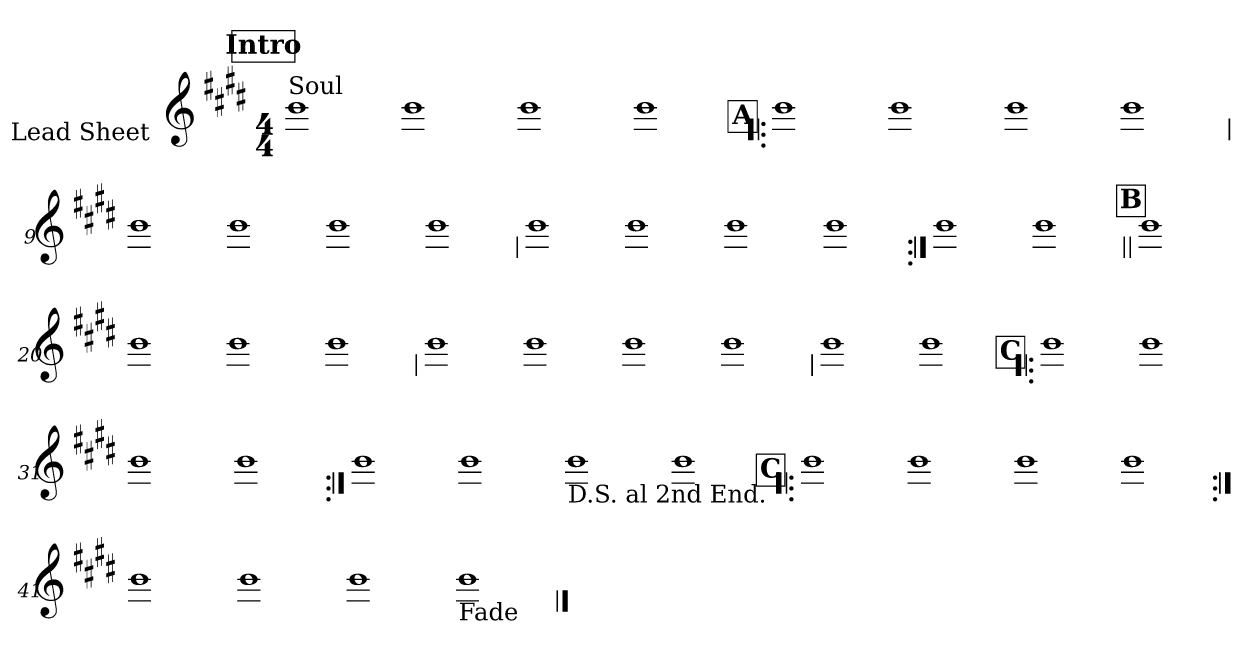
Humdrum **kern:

**kern
*part1
*staff1
*I"Lead Sheet
*stria0
*clefG2
*k[f#c#g#d#]
*E:
*M4/4
*MM97
!!LO:REH:place=s1:a:t=Intro
=1||
!LO:TX:a:t=Soul
1b
=2-
1b
=3-
1b
=4-
1b
!!LO:LB:g=z
!!LO:REH:place=s1:a:t=A
=5!|:
1b
=6-
1b
=7-
1b
=8-
1b
!!LO:LB:g=z
=9
1b
=10-
1b
=11-
1b
=12-
1b
!!LO:LB:g=z
=13
1b
=14-
1b
=15-
1b
=16-
1b
=17:|!
1b
=18-
1b
!!LO:LB:g=z
!!LO:REH:place=s1:a:t=B
=19||
1b
=20-
1b
=21-
1b
=22-
1b
!!LO:LB:g=z
=23
1b
=24-
1b
=25-
1b
=26-
1b
!!LO:LB:g=z
=27
1b
=28-
1b
!!LO:LB:g=z
!!LO:REH:place=s1:a:t=C
=29!|:
1b
=30-
1b
=31-
1b
=32-
1b
!!LO:LB:g=z
=33:|!
1b
=34-
1b
=35-
!LO:TX:b:t=D.S. al 2nd End.
1b
=36-
1b
!!LO:LB:g=z
!!LO:REH:place=s1:a:t=C
=37!|:
1b
=38-
1b
=39-
1b
=40-
1b
!!LO:LB:g=z
=41:|!
1b
=42-
1b
=43-
1b
=44-
!LO:TX:b:t=Fade
1b
==
*-
